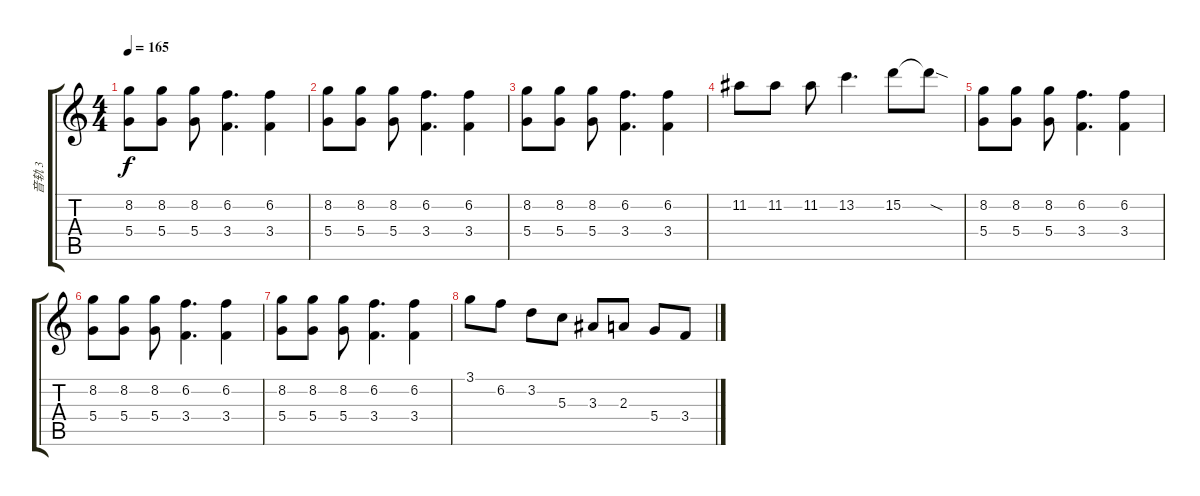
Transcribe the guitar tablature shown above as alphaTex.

\track ("音轨 3" "音轨 3") {instrument overdrivenguitar}
\staff {score tabs}
\tuning (E4 B3 G3 D3 A2 E2) {hide}
\ts (4 4)
\tempo 165
\clef g2
\ks c
(8.2 5.4).8{dy f} (8.2 5.4).8 (8.2 5.4).8 (6.2 3.4).4{d} (6.2 3.4).4 |
(8.2 5.4).8 (8.2 5.4).8 (8.2 5.4).8 (6.2 3.4).4{d} (6.2 3.4).4 |
(8.2 5.4).8 (8.2 5.4).8 (8.2 5.4).8 (6.2 3.4).4{d} (6.2 3.4).4 |
11.2.8 11.2.8 11.2.8 13.2.4{d} 15.2.8 15.2{sod t}.8 |
(8.2 5.4).8 (8.2 5.4).8 (8.2 5.4).8 (6.2 3.4).4{d} (6.2 3.4).4 |
(8.2 5.4).8 (8.2 5.4).8 (8.2 5.4).8 (6.2 3.4).4{d} (6.2 3.4).4 |
(8.2 5.4).8 (8.2 5.4).8 (8.2 5.4).8 (6.2 3.4).4{d} (6.2 3.4).4 |
3.1.8 6.2.8 3.2.8 5.3.8 3.3.8 2.3.8 5.4.8 3.4.8
